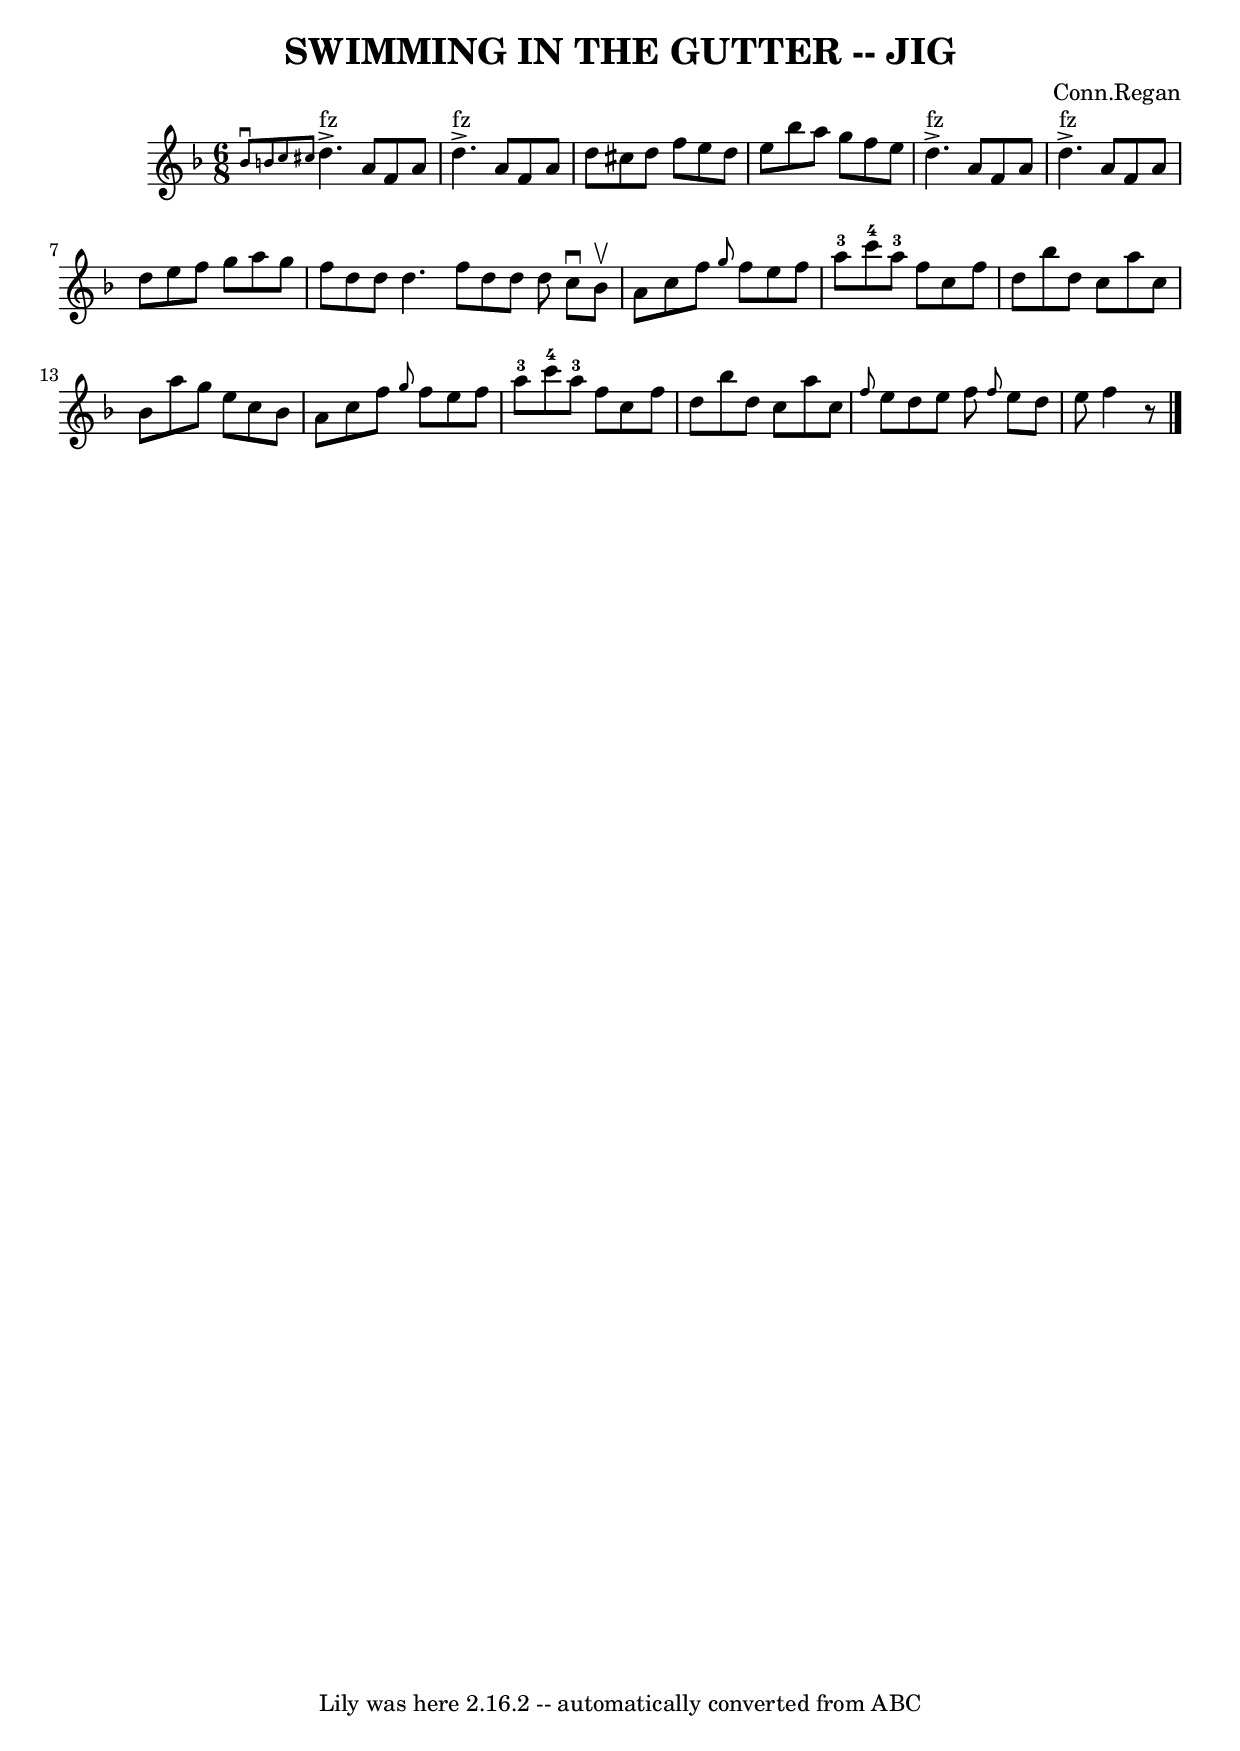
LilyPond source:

\version "2.16.2"
\include "Mammoth.ily"
\header {
  %% book = "Ryan's Mammoth Collection of Fiddle Tunes"
  composer = "Conn.Regan"
  crossRefNumber = "1"
  footnotes = ""
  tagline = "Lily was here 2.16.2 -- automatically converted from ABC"
  title = "SWIMMING IN THE GUTTER -- JIG"

}
voicedefault =  {


  \time 6/8 
  \key d \minor
  \grace { bes'8^\downbow b'8 c''8 cis''8  

	 } d''4.^"fz"^\accent a'8 f'8 a'8    |
  d''4.^"fz"^\accent a'8 f'8 a'8    |
  d''8 cis''8 d''8 f''8  
  e''8 d''8    |
  e''8 bes''8 a''8 g''8 f''8 e''8      |
  d''4.^"fz"^\accent a'8 f'8 a'8    |
  d''4.^"fz"^\accent a'8 f'8 a'8    |
  d''8 e''8 f''8 g''8    
  a''8 g''8    |
  f''8 d''8 d''8 d''4.    \bar ":|" f''8    
  d''8 d''8 d''8    \bar "|."     \bar "|:" c''8^\downbow bes'8^\upbow       |
  a'8 c''8 f''8  \grace { g''8  
			} f''8    
  e''8 f''8    |
  a''8-3 c'''8-4 a''8-3 f''8 c''8  
  f''8    |
  d''8 bes''8 d''8 c''8 a''8 c''8    |
  
  bes'8 a''8 g''8 e''8 c''8 bes'8        |
  a'8 c''8  
  f''8  \grace { g''8  
	       } f''8 e''8 f''8    |
  a''8-3   
  c'''8-4 a''8-3 f''8 c''8 f''8    |
  d''8 bes''8    
  d''8 c''8 a''8 c''8    |
  \grace { f''8  
	 } e''8 d''8    
  e''8 f''8    \bar ":|" \grace { f''8  
				} e''8 d''8 e''8 f''4    
  r8   \bar "|."   

}

\score{
  <<

    \context Staff="default"
    {
      \voicedefault 
      
    }

  >>
  \layout {
    
  }
  \midi {
  }

}
